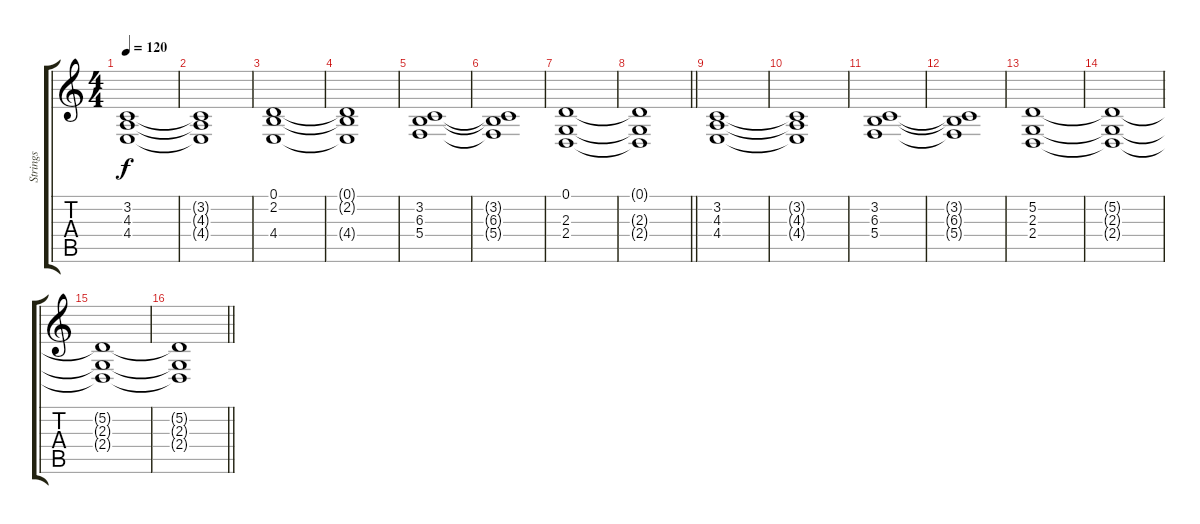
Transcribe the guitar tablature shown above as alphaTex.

\track ("Strings" "Strings") {instrument stringensemble1}
\staff {score tabs}
\tuning (D4 A3 F3 C3 G2 C2) {hide}
\ts (4 4)
\tempo 120
\clef g2
\ks c
(3.2 4.3 4.4).1{dy f} |
(3.2{t} 4.3{t} 4.4{t}).1 |
(0.1 2.2 4.4).1 |
(0.1{t} 2.2{t} 4.4{t}).1 |
(3.2 6.3 5.4).1 |
(3.2{t} 6.3{t} 5.4{t}).1 |
(0.1 2.3 2.4).1 |
\barLineRight lightlight
(0.1{t} 2.3{t} 2.4{t}).1 |
(3.2 4.3 4.4).1 |
(3.2{t} 4.3{t} 4.4{t}).1 |
(3.2 6.3 5.4).1 |
(3.2{t} 6.3{t} 5.4{t}).1 |
(5.2 2.3 2.4).1 |
(5.2{t} 2.3{t} 2.4{t}).1 |
(5.2{t} 2.3{t} 2.4{t}).1 |
\barLineRight lightlight
(5.2{t} 2.3{t} 2.4{t}).1
